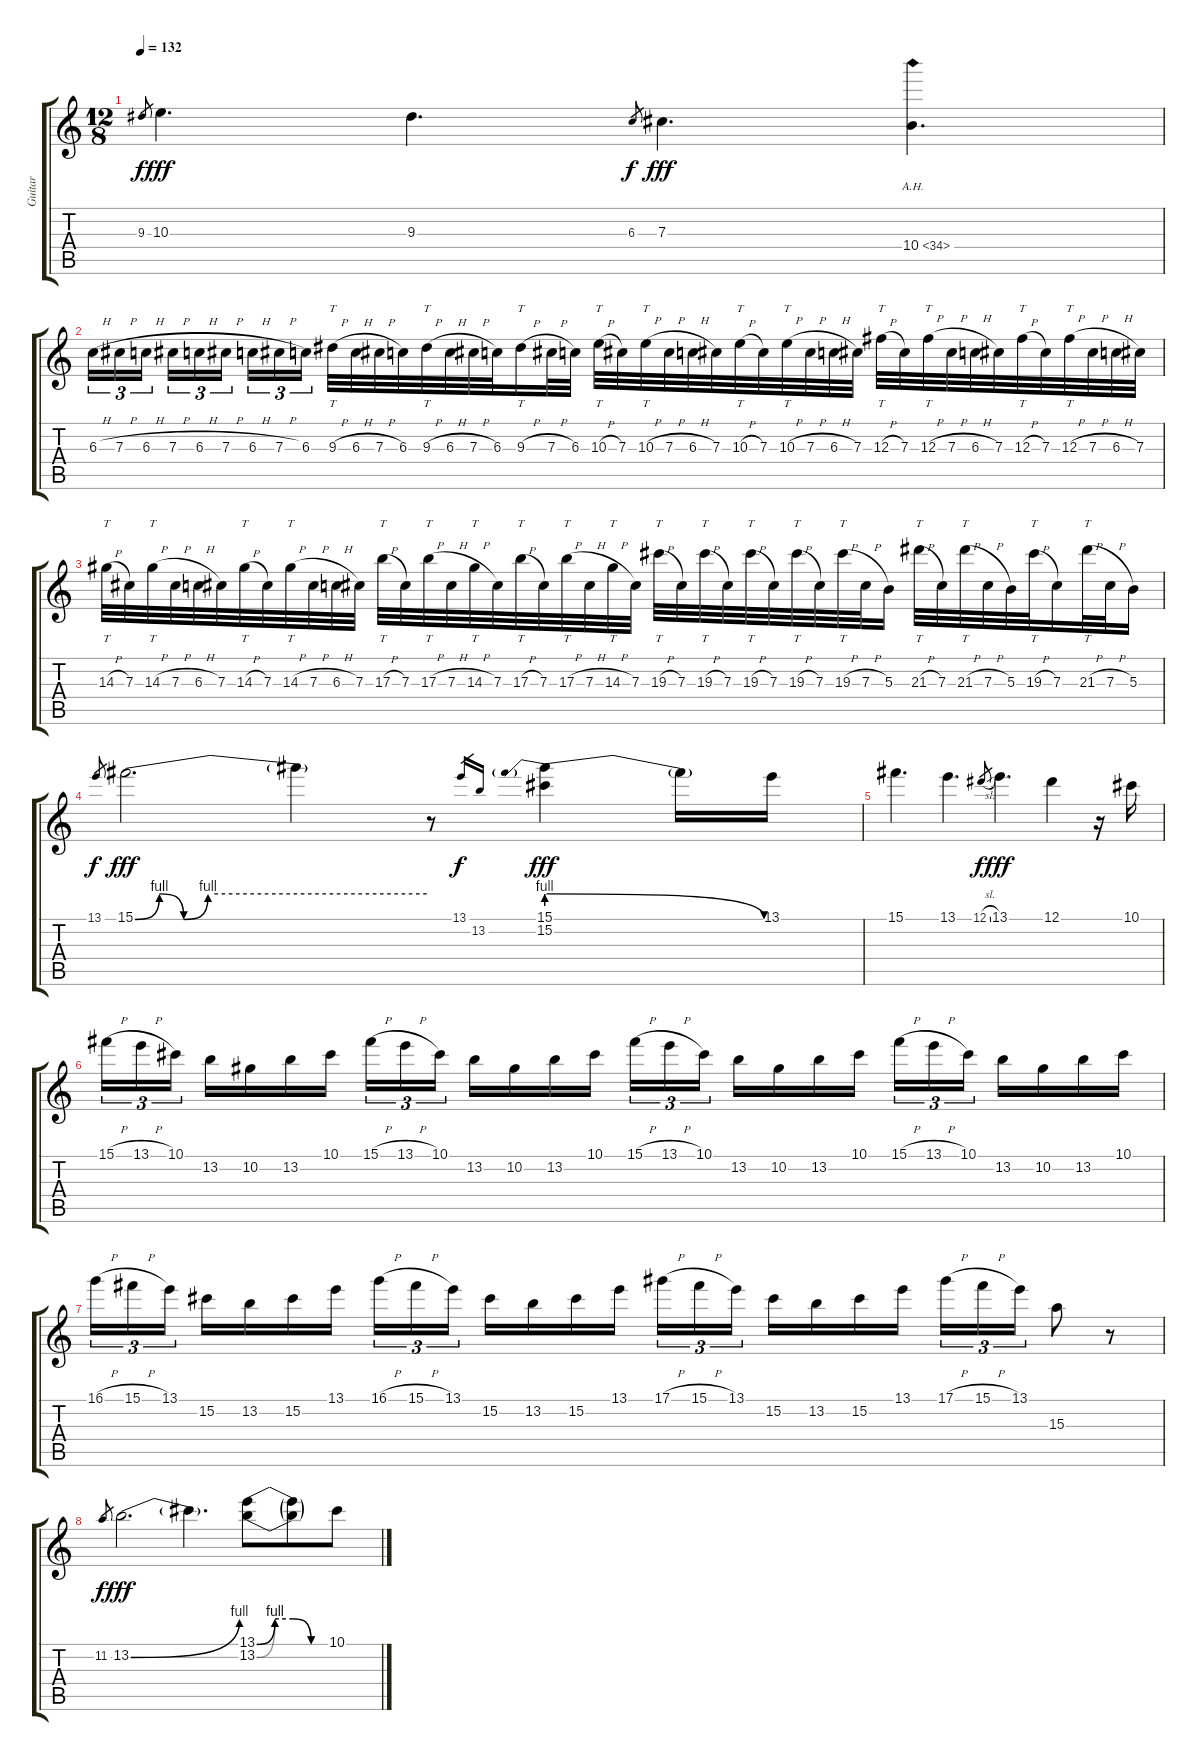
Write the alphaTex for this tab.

\track ("Guitar" "Guitar") {instrument distortionguitar}
\staff {score tabs}
\tuning (Eb4 Bb3 Gb3 Db3 Ab2 Db2) {hide}
\ts (12 8)
\tempo 132
\clef g2
\ks c
9.3.8{gr dy f} 10.3.4{d dy fff} 9.3.4{d} 6.3.8{gr dy f} 7.3.4{d dy fff} 10.4{ah 24}.4{d} |
6.3{h}.16{tu (3 2)} 7.3{h}.16{tu (3 2)} 6.3{h}.16{tu (3 2)} 7.3{h}.16{tu (3 2)} 6.3{h}.16{tu (3 2)} 7.3{h}.16{tu (3 2)} 6.3{h}.16{tu (3 2)} 7.3{h}.16{tu (3 2)} 6.3.16{tu (3 2)} 9.3{h}.32{tt} 6.3{h}.32 7.3{h}.32 6.3.32 9.3{h}.32{tt} 6.3{h}.32 7.3{h}.32 6.3.32 9.3{h}.16{tt} 7.3{h}.32 6.3.32 10.3{h}.32{tt} 7.3.32 10.3{h}.32{tt} 7.3{h}.32 6.3{h}.32 7.3.32 10.3{h}.32{tt} 7.3.32 10.3{h}.32{tt} 7.3{h}.32 6.3{h}.32 7.3.32 12.3{h}.32{tt} 7.3.32 12.3{h}.32{tt} 7.3{h}.32 6.3{h}.32 7.3.32 12.3{h}.32{tt} 7.3.32 12.3{h}.32{tt} 7.3{h}.32 6.3{h}.32 7.3.32 |
14.3{h}.32{tt} 7.3.32 14.3{h}.32{tt} 7.3{h}.32 6.3{h}.32 7.3.32 14.3{h}.32{tt} 7.3.32 14.3{h}.32{tt} 7.3{h}.32 6.3{h}.32 7.3.32 17.3{h}.32{tt} 7.3.32 17.3{h}.32{tt} 7.3{h}.32 14.3{h}.32{tt} 7.3.32 17.3{h}.32{tt} 7.3.32 17.3{h}.32{tt} 7.3{h}.32 14.3{h}.32{tt} 7.3.32 19.3{h}.32{tt} 7.3.32 19.3{h}.32{tt} 7.3.32 19.3{h}.32{tt} 7.3.32 19.3{h}.32{tt} 7.3.32 19.3{h}.32{tt} 7.3{h}.32 5.3.16 21.3{h}.32{tt} 7.3.32 21.3{h}.32{tt} 7.3{h}.32 5.3.32 19.3{h}.32{tt} 7.3.16 21.3{h}.32{tt} 7.3{h}.32 5.3.16 |
13.1.8{gr dy f} 15.1{be (custom 0 0 5 4 10 0 15 4 60 4)}.2{d dy fff} 15.1{t}.4 r.8 13.1.16{gr dy f} 13.2.16{gr} (15.1{be (prebendrelease 0 4 60 0)} 15.2).4{dy fff} 15.1{t}.16 13.1.16 |
15.1.4{d} 13.1.4{d} 12.1{sl}.8{gr dy f} 13.1.4{d dy fff} 12.1.4 r.16 10.1.16 |
15.1{h}.16{tu (3 2)} 13.1{h}.16{tu (3 2)} 10.1.16{tu (3 2)} 13.2.16 10.2.16 13.2.16 10.1.16 15.1{h}.16{tu (3 2)} 13.1{h}.16{tu (3 2)} 10.1.16{tu (3 2)} 13.2.16 10.2.16 13.2.16 10.1.16 15.1{h}.16{tu (3 2)} 13.1{h}.16{tu (3 2)} 10.1.16{tu (3 2)} 13.2.16 10.2.16 13.2.16 10.1.16 15.1{h}.16{tu (3 2)} 13.1{h}.16{tu (3 2)} 10.1.16{tu (3 2)} 13.2.16 10.2.16 13.2.16 10.1.16 |
16.1{h}.16{tu (3 2)} 15.1{h}.16{tu (3 2)} 13.1.16{tu (3 2)} 15.2.16 13.2.16 15.2.16 13.1.16 16.1{h}.16{tu (3 2)} 15.1{h}.16{tu (3 2)} 13.1.16{tu (3 2)} 15.2.16 13.2.16 15.2.16 13.1.16 17.1{h}.16{tu (3 2)} 15.1{h}.16{tu (3 2)} 13.1.16{tu (3 2)} 15.2.16 13.2.16 15.2.16 13.1.16 17.1{h}.16{tu (3 2)} 15.1{h}.16{tu (3 2)} 13.1.16{tu (3 2)} 15.3.8 r.8 |
11.2.8{gr dy f} 13.2{be (bend 0 0 60 4)}.2{d dy fff} 13.2{t}.4{d} (13.1{be (custom 0 0 15 4 30 4 45 0 60 0)} 13.2{be (custom 0 0 15 4 30 4 45 0 60 0)}).8 (13.1{t} 13.2{t}).8 10.1.8
